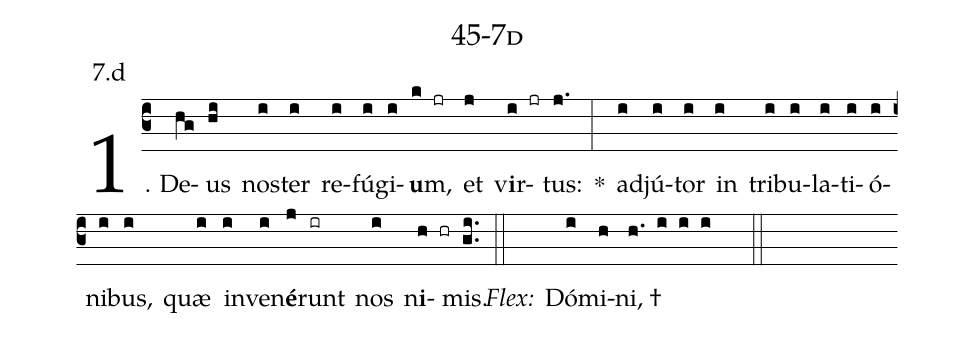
name: 45-7d;
annotation: 7.d;
%%
(c3)1. De(hg)us(hi) nos(i)ter(i) re(i)fú(i)gi(i)<b>u</b>m,(k jr) et(j) v<b>i</b>r(i jr)tus:(j.) *(:) ad(i)jú(i)tor(i) in(i) tri(i)bu(i)la(i)ti(i)ó(i)ni(i)bus,(i) quæ(i) in(i)ve(i)n<b>é</b>(j)runt(ir) nos(i) n<b>i</b>(h hr)mis.(gi..) (::)
<i>Flex:</i>()  Dó(i)mi(h)ni, †(h. i i i  ::)
